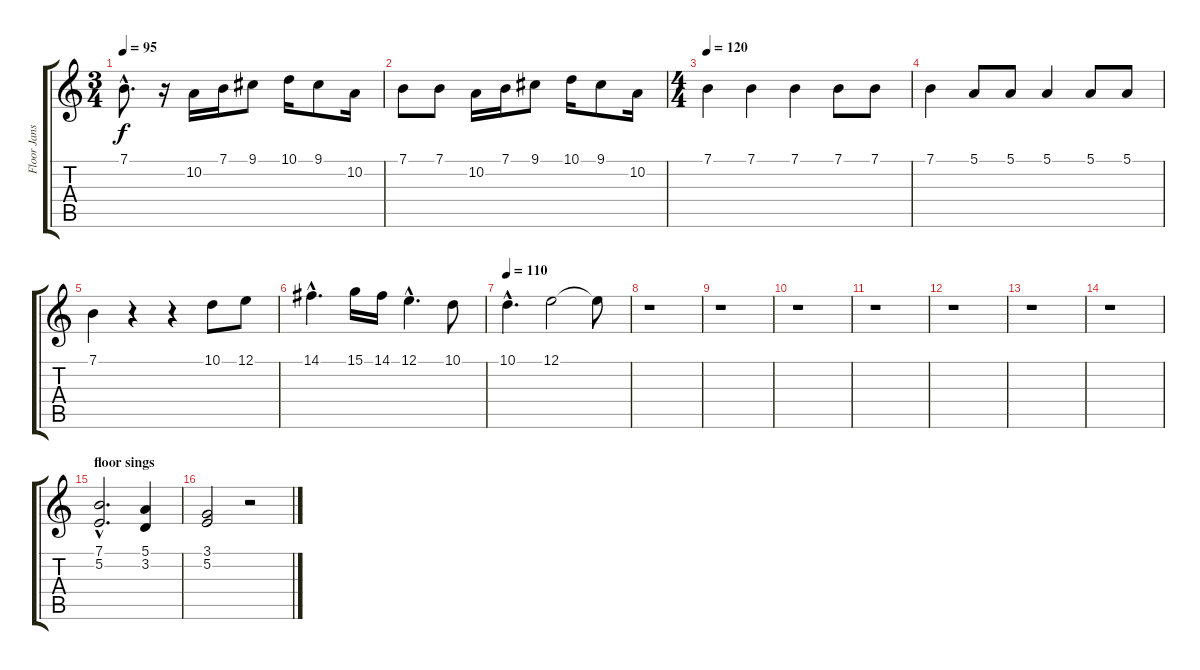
\track ("Floor Jansen -Voice" "Floor Jans") {instrument altosax}
\staff {score tabs}
\tuning (E4 B3 G3 D3 A2 E2) {hide}
\ts (3 4)
\tempo 95
\clef g2
\ks c
7.1{hac}.8{d dy f} r.16 10.2.16 7.1.16 9.1.8 10.1.16 9.1.8 10.2.16 |
7.1.8 7.1.8 10.2.16 7.1.16 9.1.8 10.1.16 9.1.8 10.2.16 |
\ts (4 4)
\tempo 120
7.1.4 7.1.4 7.1.4 7.1.8 7.1.8 |
7.1.4 5.1.8 5.1.8 5.1.4 5.1.8 5.1.8 |
7.1.4 r.4 r.4 10.1.8 12.1.8 |
14.1{hac}.4{d} 15.1.16 14.1.16 12.1{hac}.4{d} 10.1.8 |
\tempo 110
10.1{hac}.4{d} 12.1.2 12.1{t}.8 |
r.1 |
r.1 |
r.1 |
r.1 |
r.1 |
r.1 |
r.1 |
\section ("" "floor sings")
(7.1{hac} 5.2{hac}).2{d} (5.1 3.2).4 |
(3.1 5.2).2 r.2
